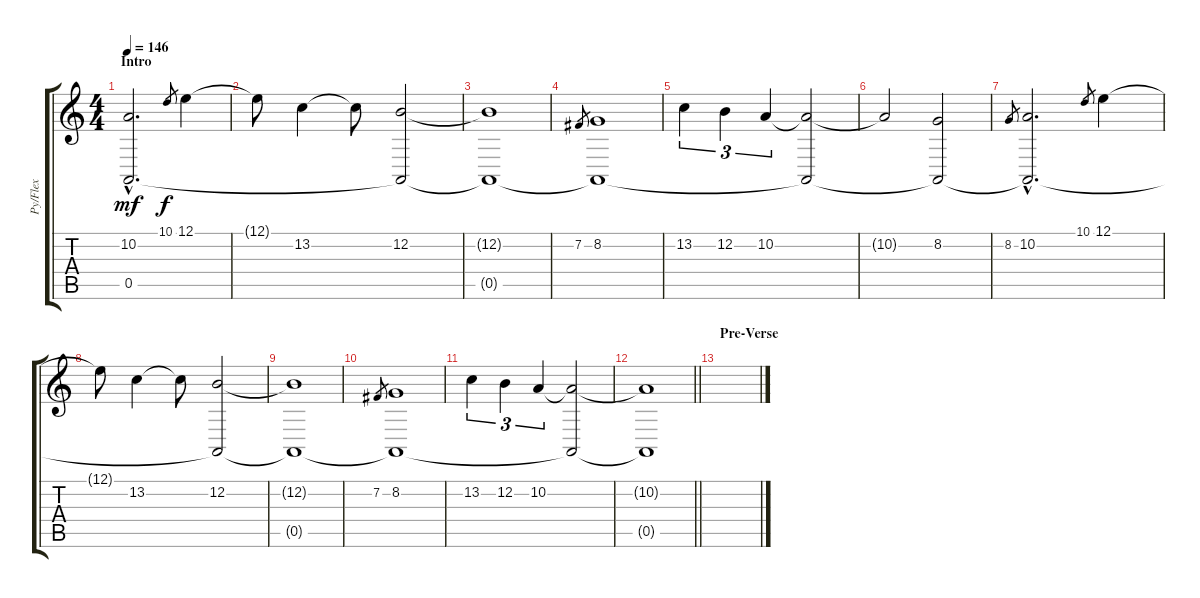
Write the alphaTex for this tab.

\track ("Py/Flex" "Py/Flex") {instrument bagpipe}
\staff {score tabs}
\tuning (E4 B3 G3 D3 A2 E2) {hide}
\ts (4 4)
\section ("" "Intro")
\tempo 146
\clef g2
\ks c
(10.2{hac} 0.5{hac}).2{d dy mf instrument bagpipe} 10.1.8{gr dy f} 12.1.4 |
12.1{t}.8 13.2.4 13.2{t}.8 (12.2 0.5{t}).2 |
(12.2{t} 0.5{t}).1 |
7.2.8{gr} (8.2 0.5{t}).1 |
13.2.4{tu (3 2)} 12.2.4{tu (3 2)} 10.2.4{tu (3 2)} (10.2{t} 0.5{t}).2 |
10.2{t}.2 (8.2 0.5{t}).2 |
8.2.8{gr} (10.2{hac} 0.5{hac t}).2{d} 10.1.8{gr} 12.1.4 |
12.1{t}.8 13.2.4 13.2{t}.8 (12.2 0.5{t}).2 |
(12.2{t} 0.5{t}).1 |
7.2.8{gr} (8.2 0.5{t}).1 |
13.2.4{tu (3 2)} 12.2.4{tu (3 2)} 10.2.4{tu (3 2)} (10.2{t} 0.5{t}).2 |
\barLineRight lightlight
(10.2{t} 0.5{t}).1 |
\section ("" "Pre-Verse")
